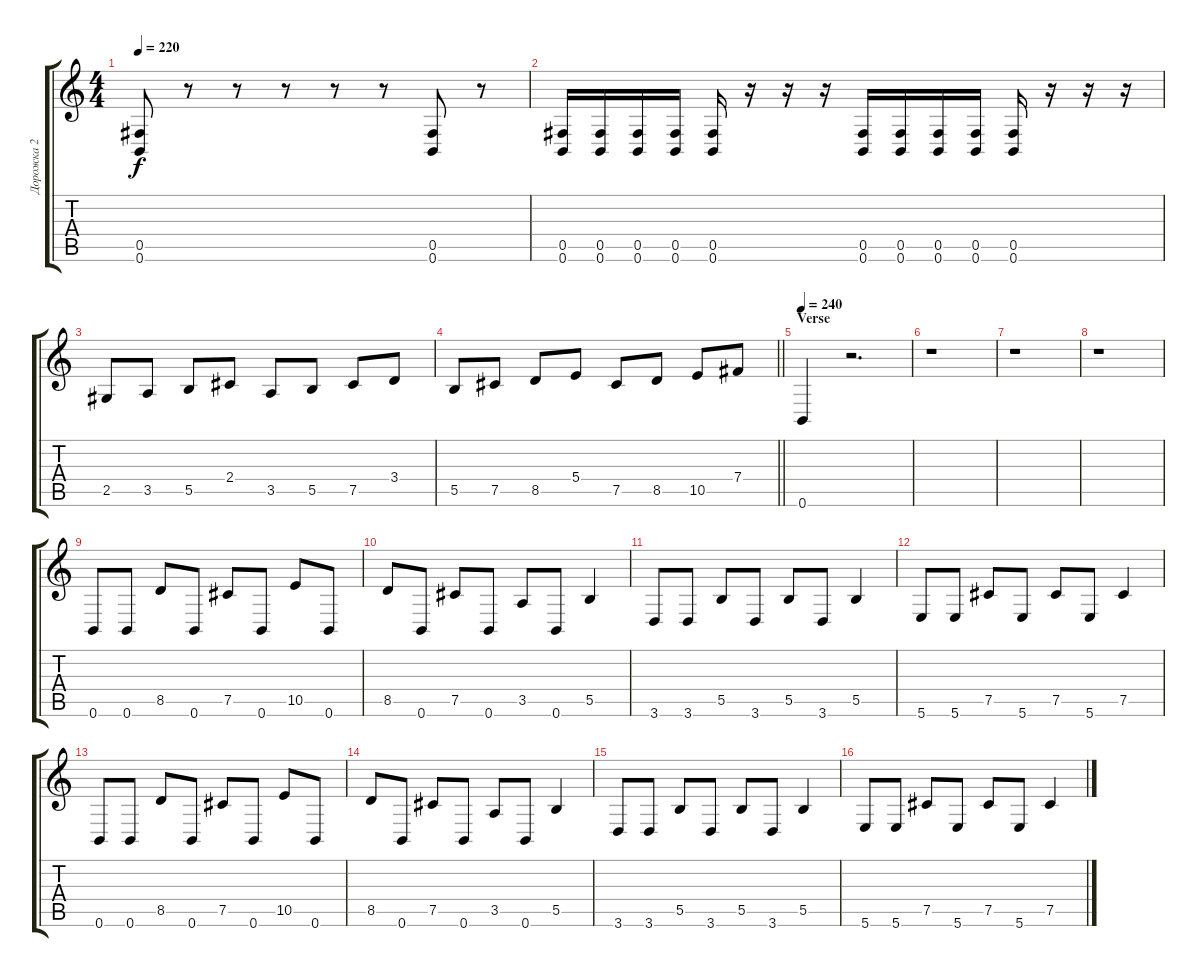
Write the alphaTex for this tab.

\track ("Дорожка 2" "Дорожка 2") {instrument distortionguitar}
\staff {score tabs}
\tuning (Db4 Ab3 E3 B2 Gb2 B1) {hide}
\ts (4 4)
\tempo 220
\clef g2
\ks c
(0.5 0.6).8{dy f} r.8 r.8 r.8 r.8 r.8 (0.5 0.6).8 r.8 |
(0.5 0.6).16 (0.5 0.6).16 (0.5 0.6).16 (0.5 0.6).16 (0.5 0.6).16 r.16 r.16 r.16 (0.5 0.6).16 (0.5 0.6).16 (0.5 0.6).16 (0.5 0.6).16 (0.5 0.6).16 r.16 r.16 r.16 |
2.5.8 3.5.8 5.5.8 2.4.8 3.5.8 5.5.8 7.5.8 3.4.8 |
\barLineRight lightlight
5.5.8 7.5.8 8.5.8 5.4.8 7.5.8 8.5.8 10.5.8 7.4.8 |
\section ("" "Verse")
\tempo 240
0.6.4 r.2{d} |
r.1 |
r.1 |
r.1 |
0.6.8 0.6.8 8.5.8 0.6.8 7.5.8 0.6.8 10.5.8 0.6.8 |
8.5.8 0.6.8 7.5.8 0.6.8 3.5.8 0.6.8 5.5.4 |
3.6.8 3.6.8 5.5.8 3.6.8 5.5.8 3.6.8 5.5.4 |
5.6.8 5.6.8 7.5.8 5.6.8 7.5.8 5.6.8 7.5.4 |
0.6.8 0.6.8 8.5.8 0.6.8 7.5.8 0.6.8 10.5.8 0.6.8 |
8.5.8 0.6.8 7.5.8 0.6.8 3.5.8 0.6.8 5.5.4 |
3.6.8 3.6.8 5.5.8 3.6.8 5.5.8 3.6.8 5.5.4 |
5.6.8 5.6.8 7.5.8 5.6.8 7.5.8 5.6.8 7.5.4
